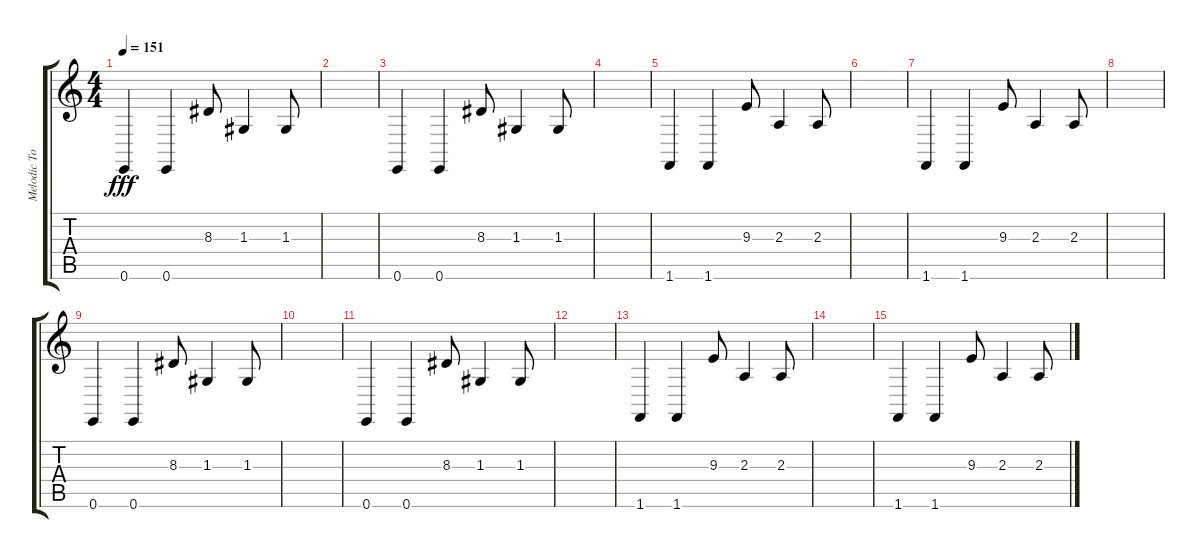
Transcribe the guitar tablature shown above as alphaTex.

\track ("Melodic Toms" "Melodic To") {instrument melodictom}
\staff {score tabs}
\tuning (E4 B3 G3 D3 A2 E2) {hide}
\ts (4 4)
\tempo 151
\clef g2
\ks c
0.6.4{dy fff balance 4} 0.6.4 8.3.8{balance 12} 1.3.4{balance 4} 1.3.8 |
|
0.6.4{balance 4} 0.6.4 8.3.8{balance 12} 1.3.4{balance 4} 1.3.8 |
|
1.6.4{balance 4} 1.6.4 9.3.8{balance 12} 2.3.4{balance 4} 2.3.8 |
|
1.6.4{balance 4} 1.6.4 9.3.8{balance 12} 2.3.4{balance 4} 2.3.8 |
|
0.6.4{balance 4} 0.6.4 8.3.8{balance 12} 1.3.4{balance 4} 1.3.8 |
|
0.6.4{balance 4} 0.6.4 8.3.8{balance 12} 1.3.4{balance 4} 1.3.8 |
|
1.6.4{balance 4} 1.6.4 9.3.8{balance 12} 2.3.4{balance 4} 2.3.8 |
|
1.6.4{balance 4} 1.6.4 9.3.8{balance 12} 2.3.4{balance 4} 2.3.8
